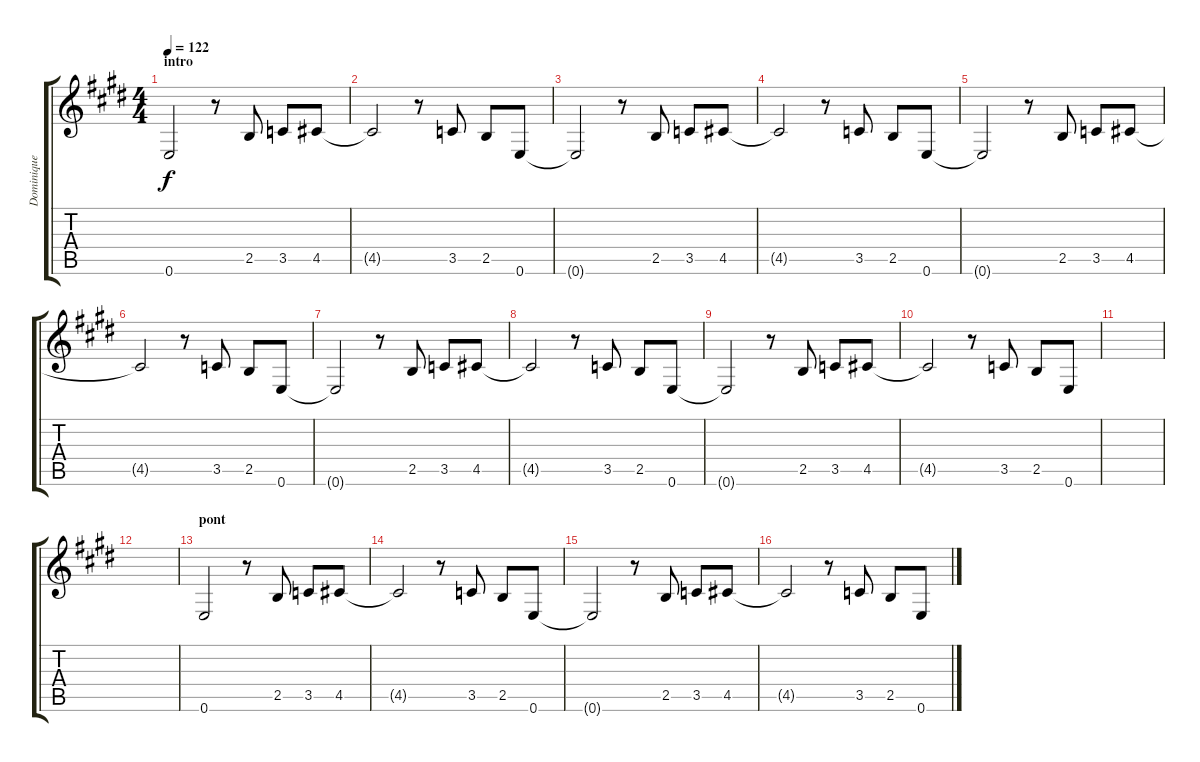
\track ("Dominique Nicolas (guitare mélodique)" "Dominique ") {instrument distortionguitar}
\staff {score tabs}
\tuning (E4 B3 G3 D3 A2 E2) {hide}
\ts (4 4)
\section ("" "intro")
\tempo 122
\clef g2
\ks e
0.6.2{dy f instrument distortionguitar} r.8 2.5.8 3.5.8 4.5.8 |
4.5{t}.2 r.8 3.5.8 2.5.8 0.6.8 |
0.6{t}.2 r.8 2.5.8 3.5.8 4.5.8 |
4.5{t}.2 r.8 3.5.8 2.5.8 0.6.8 |
0.6{t}.2 r.8 2.5.8 3.5.8 4.5.8 |
4.5{t}.2 r.8 3.5.8 2.5.8 0.6.8 |
0.6{t}.2 r.8 2.5.8 3.5.8 4.5.8 |
4.5{t}.2 r.8 3.5.8 2.5.8 0.6.8 |
0.6{t}.2 r.8 2.5.8 3.5.8 4.5.8 |
4.5{t}.2 r.8 3.5.8 2.5.8 0.6.8 |
|
|
\section ("" "pont")
0.6.2 r.8 2.5.8 3.5.8 4.5.8 |
4.5{t}.2 r.8 3.5.8 2.5.8 0.6.8 |
0.6{t}.2 r.8 2.5.8 3.5.8 4.5.8 |
4.5{t}.2 r.8 3.5.8 2.5.8 0.6.8
